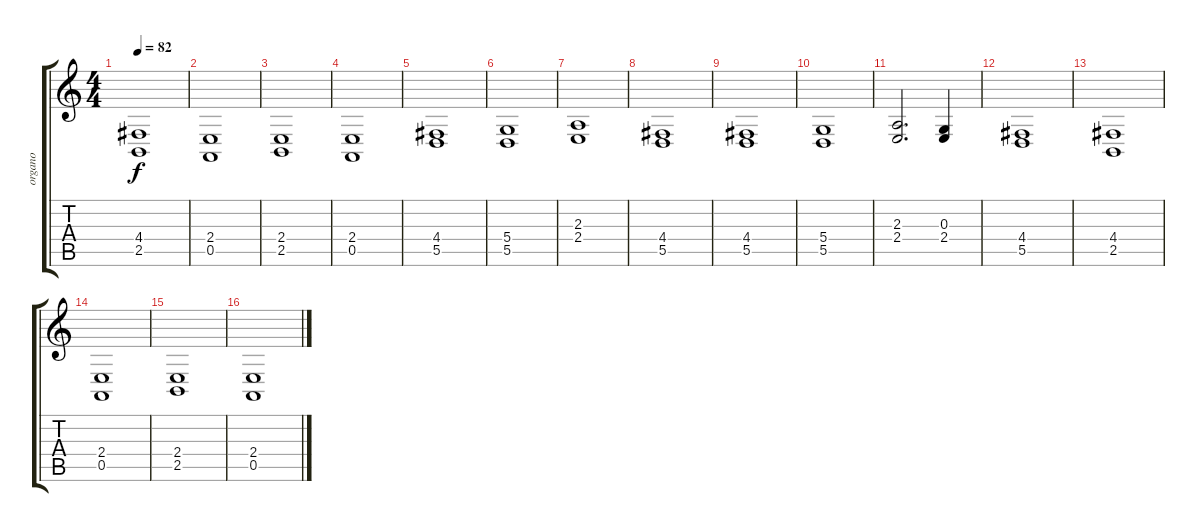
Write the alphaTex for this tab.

\track ("organo" "organo") {instrument churchorgan}
\staff {score tabs}
\tuning (E4 B3 G3 D3 A2 E2) {hide}
\ts (4 4)
\tempo 82
\clef g2
\ks c
(4.4 2.5).1{dy f} |
(2.4 0.5).1 |
(2.4 2.5).1 |
(2.4 0.5).1 |
(4.4 5.5).1 |
(5.4 5.5).1 |
(2.3 2.4).1 |
(4.4 5.5).1 |
(4.4 5.5).1 |
(5.4 5.5).1 |
(2.3 2.4).2{d} (0.3 2.4).4 |
(4.4 5.5).1 |
(4.4 2.5).1 |
(2.4 0.5).1 |
(2.4 2.5).1 |
(2.4 0.5).1
